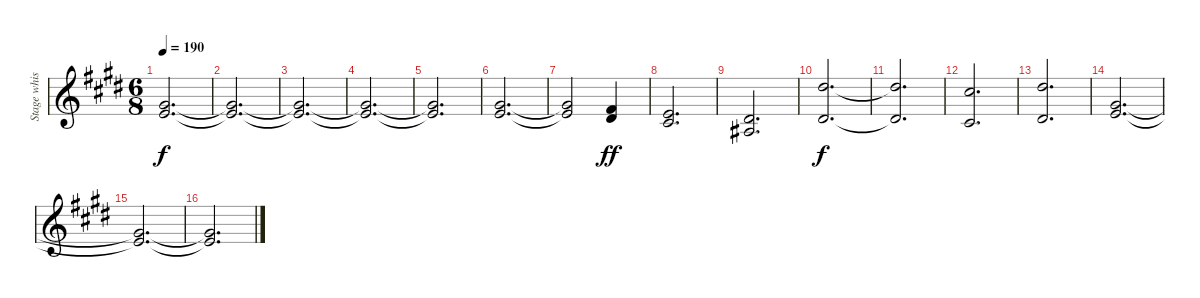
\track ("Stage whisper" "Stage whis") {instrument lead3calliope}
\staff {score}
\tuning (Db4 Ab3 E3 B2 Gb2 B1) {hide}
\ts (6 8)
\tempo 190
\clef g2
\ks c#minor
(7.1{t} 8.2{t}).2{d dy f} |
(7.1{t} 8.2{t}).2{d} |
(7.1{t} 8.2{t}).2{d} |
(7.1{t} 8.2{t}).2{d} |
(7.1{t} 8.2{t}).2{d} |
(3.1 12.2).2{d} |
(3.1{t} 12.2{t}).2 (2.1 10.2).4{dy ff} |
(0.1 8.2).2{d} |
(2.2 11.3).2{d} |
(2.1 19.2).2{d dy f} |
(2.1{t} 19.2{t}).2{d} |
(12.1 5.2).2{d} |
(14.1 11.3).2{d} |
(7.1 8.2).2{d} |
(7.1{t} 8.2{t}).2{d} |
(7.1{t} 8.2{t}).2{d}
